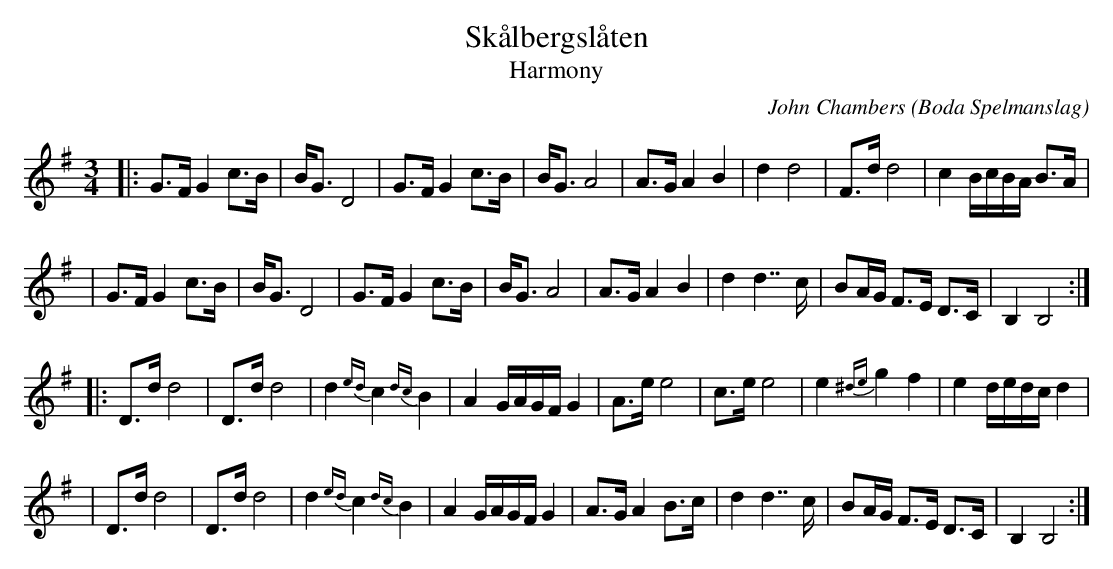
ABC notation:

X:1
T: Sk\aalbergsl\aaten
T: Harmony
C: John Chambers
O: Boda Spelmanslag
M: 3/4
L: 1/16
K: G
|: G3F G4 c3B | BG3 D8 | G3F G4 c3B | BG3 A8 | A3G A4 B4 | d4 d8 | F3d d8 | c4 BcBA B3A |
|  G3F G4 c3B | BG3 D8 | G3F G4 c3B | BG3 A8 | A3G A4 B4 | d4 d7c | B2AG F3E D3C | B,4 B,8 :|
|: D3d d8 | D3d d8 | d4 {ed}c4 {dc}B4 | A4 GAGF G4 | A3e e8 | c3e e8 | e4 {^de}g4 f4 | e4 dedc d4 |
|  D3d d8 | D3d d8 | d4 {ed}c4 {dc}B4 | A4 GAGF G4 | A3G A4 B3c | d4 d7c | B2AG F3E D3C | B,4 B,8 :|
